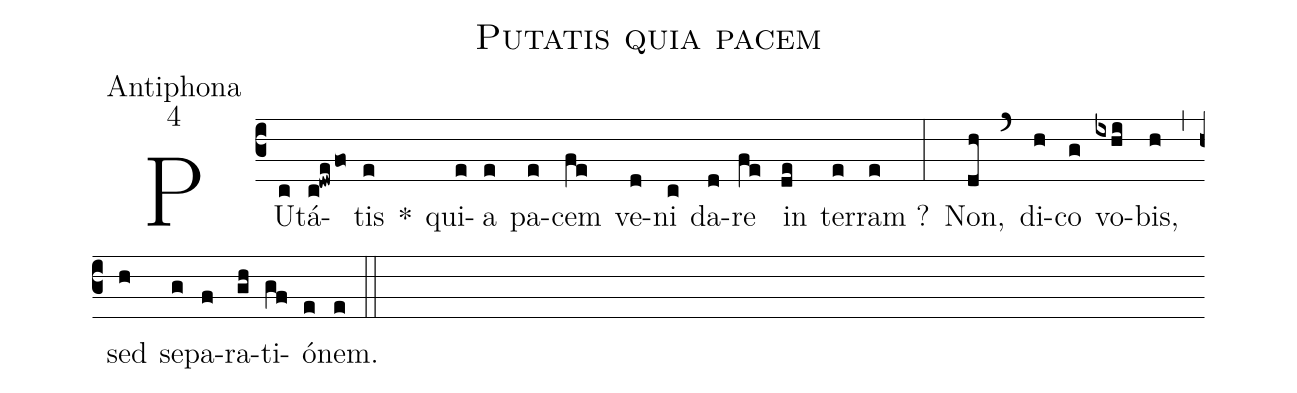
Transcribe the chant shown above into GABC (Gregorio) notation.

name:Putatis quia pacem;
office-part:Antiphona;
mode:4;
%%
(c3) PU(c)tá(c!dwe/fo)tis(e) *() qui(e)a(e) pa(e)cem(fe) ve(d)ni(c) da(d)re(fe) in(de) ter(e)ram ?(e) (:) Non,(dh) (`) di(h)co(g) vo(ixhi)bis,(h) (,) sed(h) se(g)pa(f)ra(gh)ti(gf)ó(e)nem.(e) (::)
